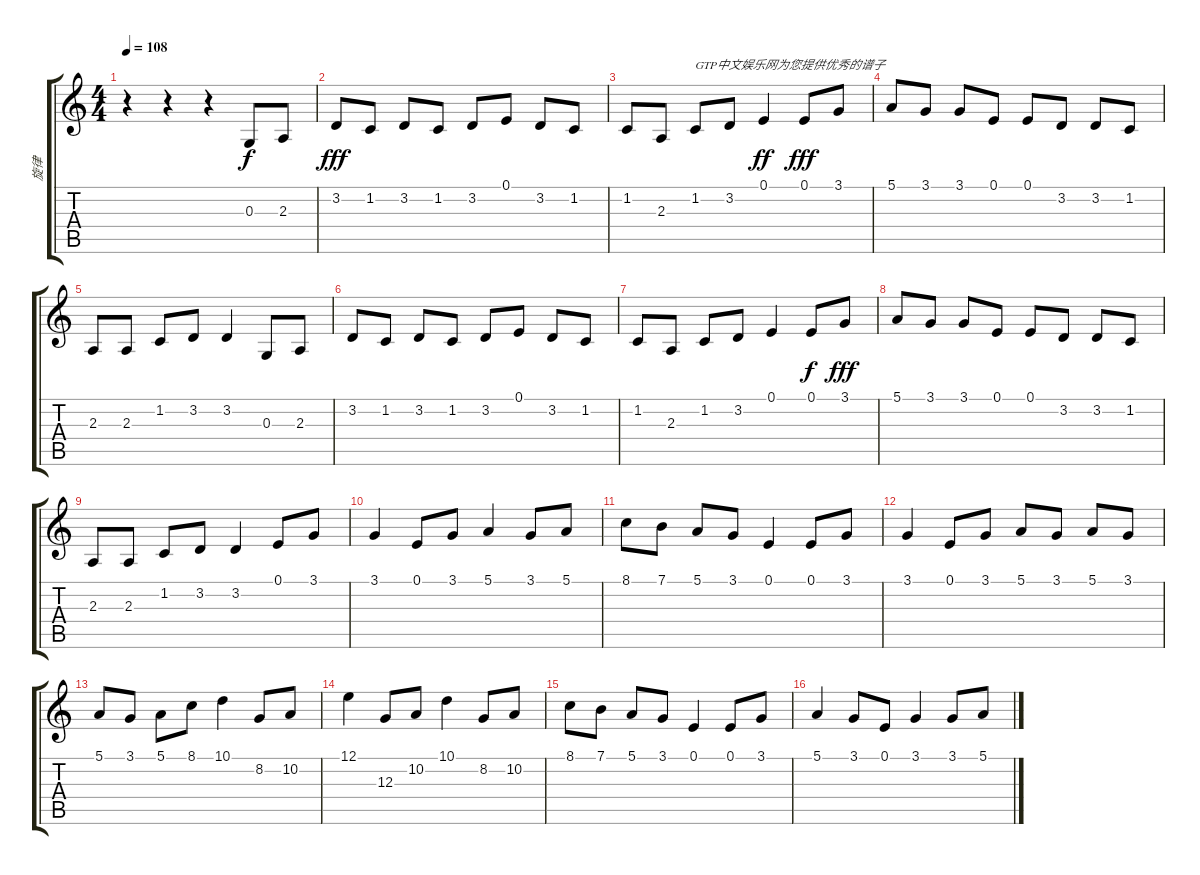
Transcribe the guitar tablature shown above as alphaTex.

\track ("旋律" "旋律") {instrument acousticgrandpiano}
\staff {score tabs}
\tuning (E4 B3 G3 D3 A2 E2) {hide}
\ts (4 4)
\tempo 108
\clef g2
\ks c
r.4{dy f instrument acousticgrandpiano} r.4 r.4 0.3.8 2.3.8 |
3.2.8{dy fff} 1.2.8 3.2.8 1.2.8 3.2.8 0.1.8 3.2.8 1.2.8 |
1.2.8 2.3.8 1.2.8{txt "GTP中文娱乐网为您提供优秀的谱子"} 3.2.8 0.1.4{dy ff} 0.1.8{dy fff} 3.1.8 |
5.1.8 3.1.8 3.1.8 0.1.8 0.1.8 3.2.8 3.2.8 1.2.8 |
2.3.8 2.3.8 1.2.8 3.2.8 3.2.4 0.3.8 2.3.8 |
3.2.8 1.2.8 3.2.8 1.2.8 3.2.8 0.1.8 3.2.8 1.2.8 |
1.2.8 2.3.8 1.2.8 3.2.8 0.1.4 0.1.8{dy f} 3.1.8{dy fff} |
5.1.8 3.1.8 3.1.8 0.1.8 0.1.8 3.2.8 3.2.8 1.2.8 |
2.3.8 2.3.8 1.2.8 3.2.8 3.2.4 0.1.8 3.1.8 |
3.1.4 0.1.8 3.1.8 5.1.4 3.1.8 5.1.8 |
8.1.8 7.1.8 5.1.8 3.1.8 0.1.4 0.1.8 3.1.8 |
3.1.4 0.1.8 3.1.8 5.1.8 3.1.8 5.1.8 3.1.8 |
5.1.8 3.1.8 5.1.8 8.1.8 10.1.4 8.2.8 10.2.8 |
12.1.4 12.3.8 10.2.8 10.1.4 8.2.8 10.2.8 |
8.1.8 7.1.8 5.1.8 3.1.8 0.1.4 0.1.8 3.1.8 |
5.1.4 3.1.8 0.1.8 3.1.4 3.1.8 5.1.8
